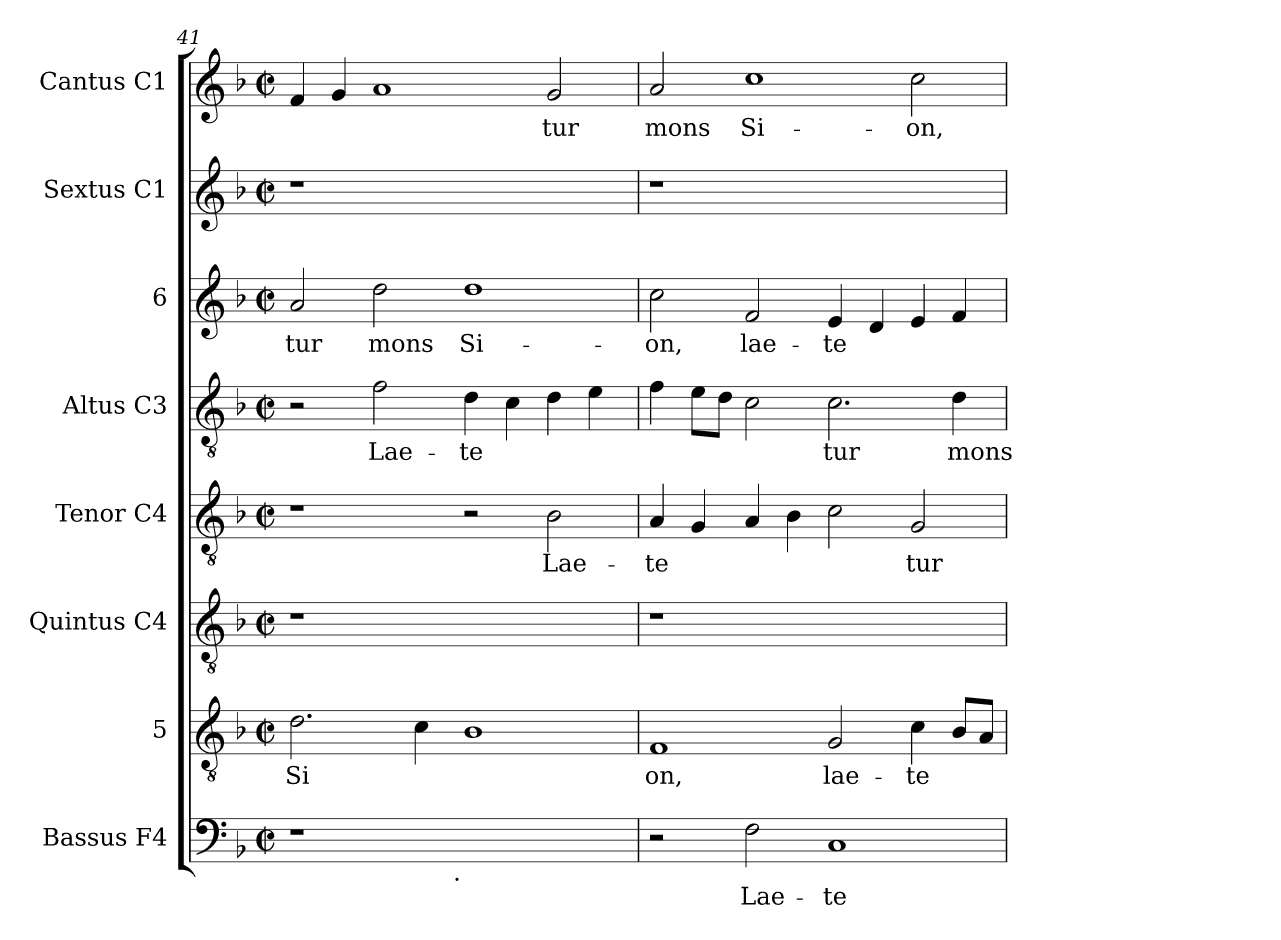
**kern	**text	**kern	**text	**kern	**kern	**text	**kern	**text	**kern	**text	**kern	**kern	**text
*part8	*part8	*part7	*part7	*part6	*part5	*part5	*part4	*part4	*part3	*part3	*part2	*part1	*part1
*staff8	*staff8	*staff7	*staff7	*staff6	*staff5	*staff5	*staff4	*staff4	*staff3	*staff3	*staff2	*staff1	*staff1
*I"Bassus  F4	*	*I"5	*	*I"Quintus  C4	*I"Tenor  C4	*	*I"Altus  C3	*	*I"6	*	*I"Sextus  C1	*I"Cantus  C1	*
*I'B	*	*	*	*	*I'T	*	*I'A	*	*	*	*	*I'C	*
*clefF4	*	*clefGv2	*	*clefGv2	*clefGv2	*	*clefGv2	*	*clefG2	*	*clefG2	*clefG2	*
*k[b-]	*	*k[b-]	*	*k[b-]	*k[b-]	*	*k[b-]	*	*k[b-]	*	*k[b-]	*k[b-]	*
*F:	*	*F:	*	*F:	*F:	*	*F:	*	*F:	*	*F:	*F:	*
*M2/2	*	*M2/2	*	*M2/2	*M2/2	*	*M2/2	*	*M2/2	*	*M2/2	*M2/2	*
*met(c|)	*	*met(c|)	*	*met(c|)	*met(c|)	*	*met(c|)	*	*met(c|)	*	*met(c|)	*met(c|)	*
=41	=41	=41	=41	=41	=41	=41	=41	=41	=41	=41	=41	=41	=41
!	!	!	!LO:LY:b:cj	!	!	!	!	!	!	!LO:LY:b:cj	!	!	!LO:LY:b:cj
*^	*	*	*	*	*	*	*	*	*	*	*	*	*
1r	2ryy	.	2.d\	Si-	1r	1r	.	2r	.	2a/	-tur	1r	4f/	--
!	!	!	!	!	!	!	!	!	!	!	!	!	!	!LO:LY:b:cj
.	.	.	.	.	.	.	.	.	.	.	.	.	4g/	--
!	!	!	!	!	!	!	!	!	!LO:LY:b:cj	!	!LO:LY:b:cj	!	!	!LO:LY:b:cj
.	4...ryy	.	.	.	.	.	.	2f\	Lae-	2dd\	mons	.	1a	--
!	!	!	!	!LO:LY:b:cj	!	!	!	!	!	!	!	!	!	!
.	.	.	4c\	--	.	.	.	.	.	.	.	.	.	.
!	!LO:TX:b:t=.	!	!	!	!	!	!	!	!	!	!	!	!	!
.	1ryy	.	.	.	.	.	.	.	.	.	.	.	.	.
!	!	!	!	!LO:LY:b:cj	!	!	!	!	!LO:LY:b:cj	!	!LO:LY:b:cj	!	!	!
1ryy	.	.	1B-	--	1ryy	2r	.	4d\	-te-	1dd	Si-	1ryy	.	.
!	!	!	!	!	!	!	!	!	!LO:LY:b:cj	!	!	!	!	!
.	.	.	.	.	.	.	.	4c\	--	.	.	.	.	.
!	!	!	!	!	!	!	!LO:LY:b:cj	!	!LO:LY:b:cj	!	!	!	!	!LO:LY:b:cj
.	.	.	.	.	.	2B-\	Lae-	4d\	--	.	.	.	2g/	-tur
!	!	!	!	!	!	!	!	!	!LO:LY:b:cj	!	!	!	!	!
.	.	.	.	.	.	.	.	4e\	--	.	.	.	.	.
.	32ryy	.	.	.	.	.	.	.	.	.	.	.	.	.
=42	=42	=42	=42	=42	=42	=42	=42	=42	=42	=42	=42	=42	=42	=42
!	!	!	!	!LO:LY:b:cj	!	!	!LO:LY:b:cj	!	!LO:LY:b:cj	!	!LO:LY:b:cj	!	!	!LO:LY:b:cj
*v	*v	*	*	*	*	*	*	*	*	*	*	*	*	*
2r	.	1F	-on,	1r	4A/	-te-	4f\	--	2cc\	-on,	1r	2a/	mons
!	!	!	!	!	!	!LO:LY:b:cj	!	!LO:LY:b:cj	!	!	!	!	!
.	.	.	.	.	4G/	--	8e\L	--	.	.	.	.	.
!	!	!	!	!	!	!	!	!LO:LY:b:cj	!	!	!	!	!
.	.	.	.	.	.	.	8d\J	--	.	.	.	.	.
!	!LO:LY:b:cj	!	!	!	!	!LO:LY:b:cj	!	!LO:LY:b:cj	!	!LO:LY:b:cj	!	!	!LO:LY:b:cj
2F\	Lae-	.	.	.	4A/	--	2c\	--	2f/	lae-	.	1cc	Si-
!	!	!	!	!	!	!LO:LY:b:cj	!	!	!	!	!	!	!
.	.	.	.	.	4B-\	--	.	.	.	.	.	.	.
!	!LO:LY:b:cj	!	!LO:LY:b:cj	!	!	!LO:LY:b:cj	!	!LO:LY:b:cj	!	!LO:LY:b:cj	!	!	!
1C	-te-	2G/	lae-	1ryy	2c\	--	2.c\	-tur	4e/	-te-	1ryy	.	.
!	!	!	!	!	!	!	!	!	!	!LO:LY:b:cj	!	!	!
.	.	.	.	.	.	.	.	.	4d/	--	.	.	.
!	!	!	!LO:LY:b:cj	!	!	!LO:LY:b:cj	!	!	!	!LO:LY:b:cj	!	!	!LO:LY:b:cj
.	.	4c\	-te-	.	2G/	-tur	.	.	4e/	--	.	2cc\	-on,
!	!	!	!LO:LY:b:cj	!	!	!	!	!LO:LY:b:cj	!	!LO:LY:b:cj	!	!	!
.	.	8B-/L	--	.	.	.	4d\	mons	4f/	--	.	.	.
!	!	!	!LO:LY:b:cj	!	!	!	!	!	!	!	!	!	!
.	.	8A/J	--	.	.	.	.	.	.	.	.	.	.
=	=	=	=	=	=	=	=	=	=	=	=	=	=
*-	*-	*-	*-	*-	*-	*-	*-	*-	*-	*-	*-	*-	*-
